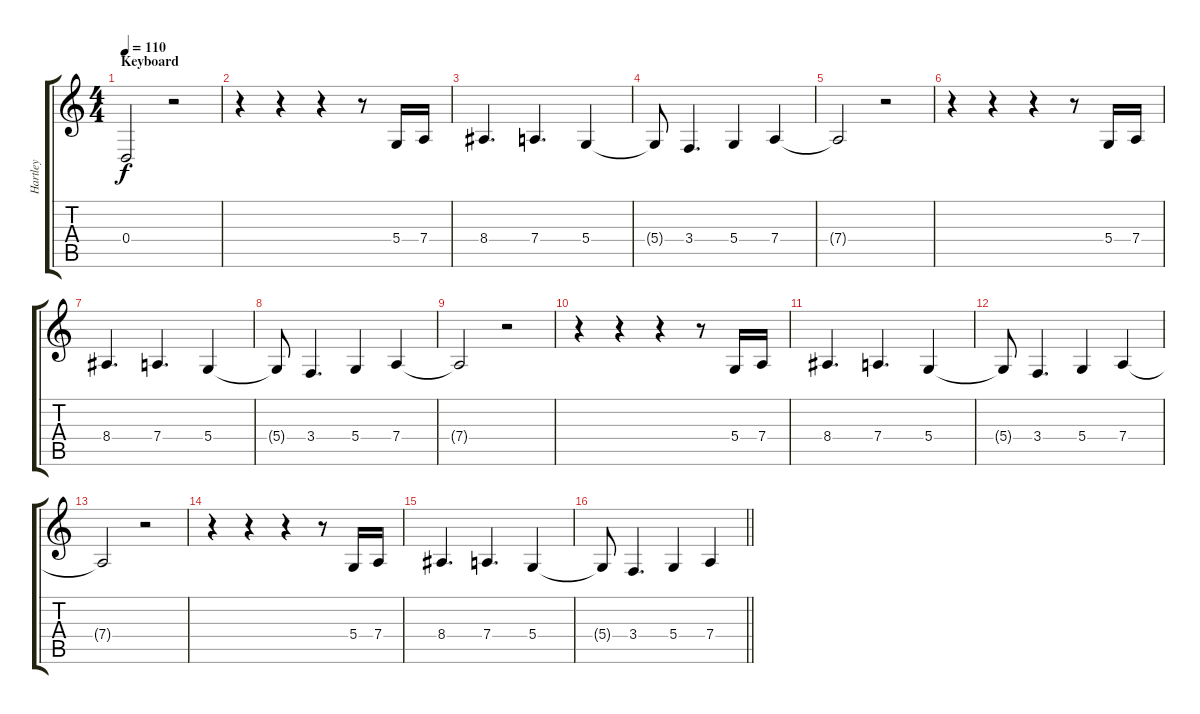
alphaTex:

\track ("Hartley" "Hartley") {instrument lead2sawtooth}
\staff {score tabs}
\tuning (E4 B3 G3 D3 A2 E2) {hide}
\ts (4 4)
\section ("" "Keyboard")
\tempo 110
\clef g2
\ks c
0.4.2{dy f} r.2 |
r.4 r.4 r.4 r.8 5.4.16 7.4.16 |
8.4.4{d} 7.4.4{d} 5.4.4 |
5.4{t}.8 3.4.4{d} 5.4.4 7.4.4 |
7.4{t}.2 r.2 |
r.4 r.4 r.4 r.8 5.4.16 7.4.16 |
8.4.4{d} 7.4.4{d} 5.4.4 |
5.4{t}.8 3.4.4{d} 5.4.4 7.4.4 |
7.4{t}.2 r.2 |
r.4 r.4 r.4 r.8 5.4.16 7.4.16 |
8.4.4{d} 7.4.4{d} 5.4.4 |
5.4{t}.8 3.4.4{d} 5.4.4 7.4.4 |
7.4{t}.2 r.2 |
r.4 r.4 r.4 r.8 5.4.16 7.4.16 |
8.4.4{d} 7.4.4{d} 5.4.4 |
\barLineRight lightlight
5.4{t}.8 3.4.4{d} 5.4.4 7.4.4
